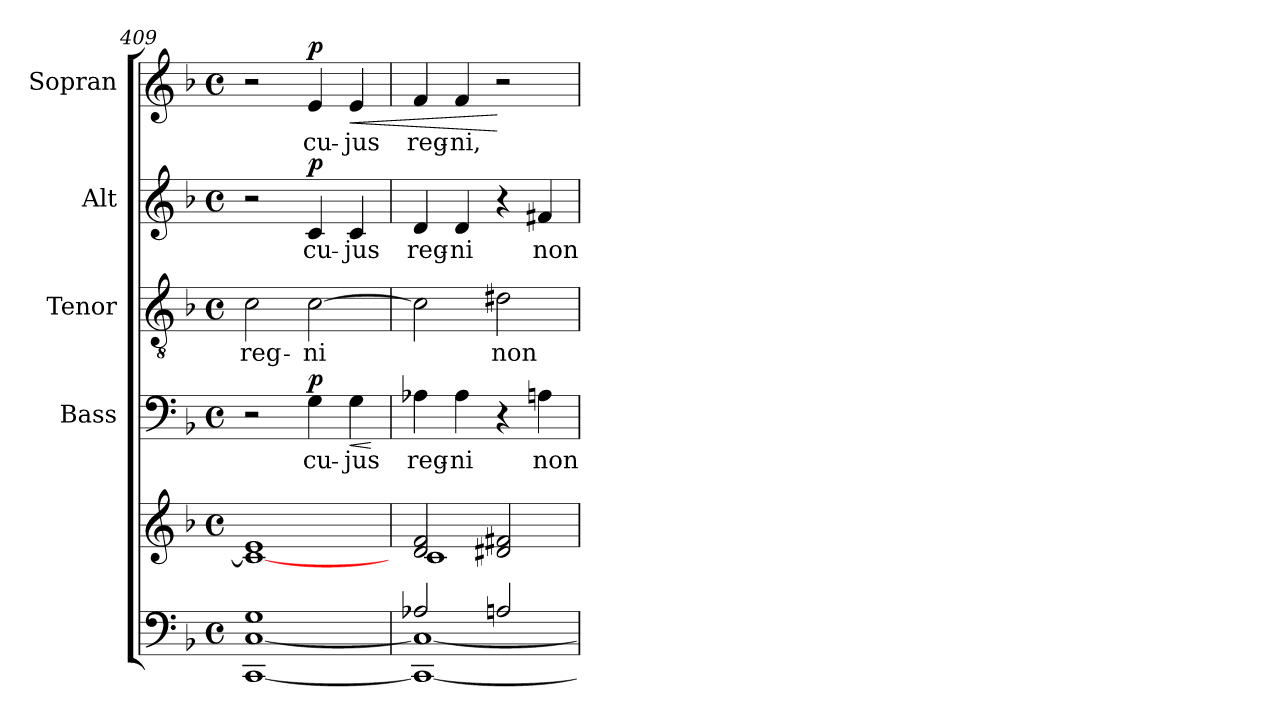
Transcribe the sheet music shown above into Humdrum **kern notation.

**kern	**kern	**kern	**text	**dynam	**kern	**text	**kern	**text	**dynam	**kern	**text	**dynam
*part5	*part5	*part4	*part4	*part4	*part3	*part3	*part2	*part2	*part2	*part1	*part1	*part1
*staff6	*staff5	*staff4	*staff4	*staff4	*staff3	*staff3	*staff2	*staff2	*staff2	*staff1	*staff1	*staff1
*	*	*I"Bass	*	*	*I"Tenor	*	*I"Alt	*	*	*I"Sopran	*	*
*	*	*I'B.	*	*	*I'T.	*	*I'A.	*	*	*I'S.	*	*
*clefF4	*clefG2	*clefF4	*	*	*clefGv2	*	*clefG2	*	*	*clefG2	*	*
*k[b-]	*k[b-]	*k[b-]	*	*	*k[b-]	*	*k[b-]	*	*	*k[b-]	*	*
*F:	*F:	*F:	*	*	*F:	*	*F:	*	*	*F:	*	*
*M4/4	*M4/4	*M4/4	*	*	*M4/4	*	*M4/4	*	*	*M4/4	*	*
*met(c)	*met(c)	*met(c)	*	*	*met(c)	*	*met(c)	*	*	*met(c)	*	*
=409	=409	=409	=409	=409	=409	=409	=409	=409	=409	=409	=409	=409
*^	*	*	*	*	*	*	*	*	*	*	*	*
!	!	!	!	!	!	!	!LO:LY:b	!	!	!	!	!	!
1G	[<1CC [<1C	1c_ 1e	2r	.	.	2c\	reg-	2r	.	.	2r	.	.
!	!	!	!	!LO:LY:b	!LO:DY:a	!	!LO:LY:b	!	!LO:LY:b	!LO:DY:a	!	!LO:LY:b	!LO:DY:a
.	.	.	4G\	cu-	p	[2c\	-ni	4c/	cu-	p	4e/	cu-	p
!	!	!	!	!LO:LY:b	!LO:HP:b	!	!	!	!LO:LY:b	!	!	!LO:LY:b	!LO:HP:b
.	.	.	4G\	-jus	<	.	.	4c/	-jus	.	4e/	-jus	<
*v	*v	*	*	*	*	*	*	*	*	*	*	*	*
.	.	.	.	[	.	.	.	.	.	.	.	.
=410	=410	=410	=410	=410	=410	=410	=410	=410	=410	=410	=410	=410
*^	*^	*	*	*	*	*	*	*	*	*	*	*
!	!	!	!	!	!LO:LY:b	!	!	!	!	!LO:LY:b	!	!	!LO:LY:b	!
2A-X/	1CC_ 1C_	2d/ 2f/	1c	4A-X\	reg-	.	2c\]	.	4d/	reg-	.	4f/	reg-	.
!	!	!	!	!	!LO:LY:b	!	!	!	!	!LO:LY:b	!	!	!LO:LY:b	!
.	.	.	.	4A-\	-ni	.	.	.	4d/	-ni	.	4f/	-ni,	.
!	!	!	!	!	!	!	!	!LO:LY:b	!	!	!	!	!	!
2An/	.	2d#X/ 2f#X/	.	4r	.	.	2d#X\	non	4r	.	.	2r	.	[
!	!	!	!	!	!LO:LY:b	!	!	!	!	!LO:LY:b	!	!	!	!
.	.	.	.	4An\	non	.	.	.	4f#X/	non	.	.	.	.
*v	*v	*	*	*	*	*	*	*	*	*	*	*	*	*
*	*v	*v	*	*	*	*	*	*	*	*	*	*	*
=	=	=	=	=	=	=	=	=	=	=	=	=
*-	*-	*-	*-	*-	*-	*-	*-	*-	*-	*-	*-	*-
